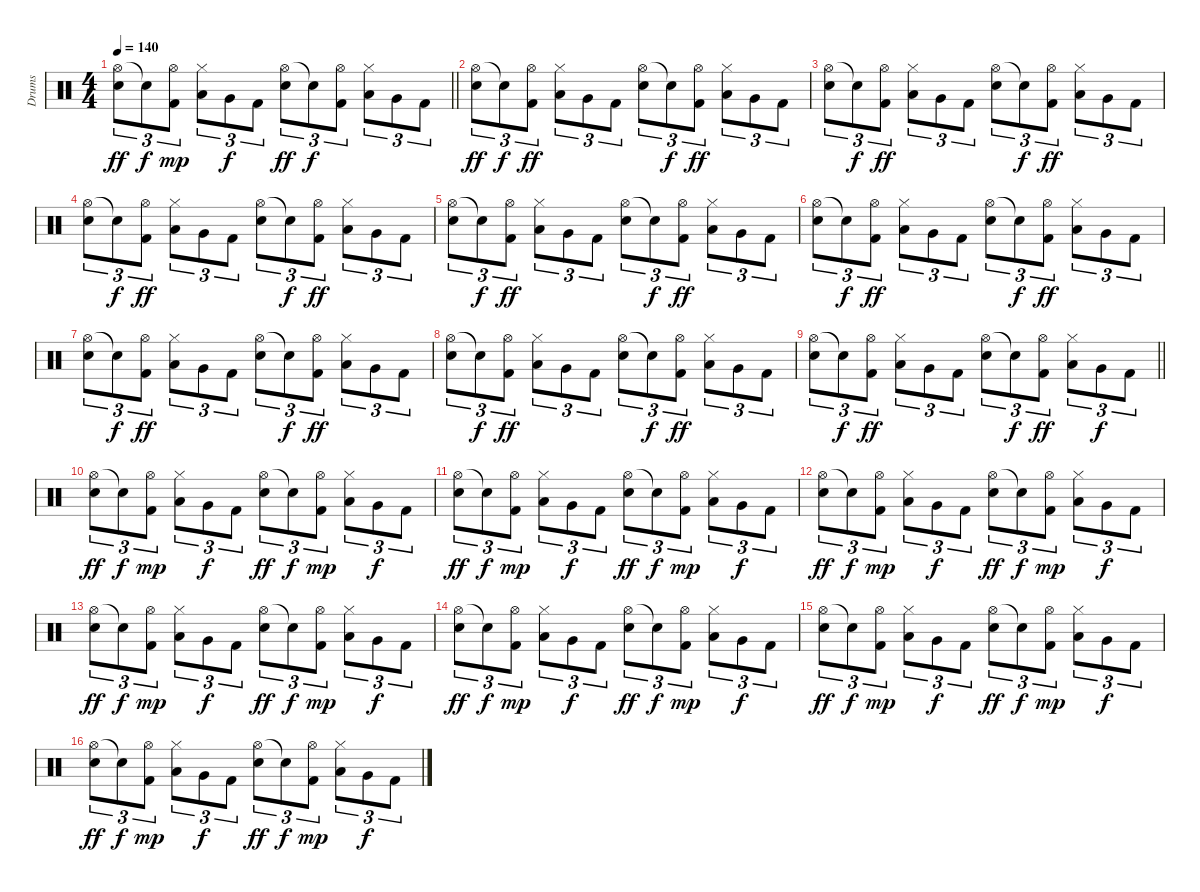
\track ("Drums" "Drums") {instrument percussion}
\staff {score}
\articulation defaults
\ts (4 4)
\tempo 140
\clef neutral
\barLineRight lightlight
\ks c
("Hi-Hat (open)" "Snare (hit) 2").8{tu (3 2) dy ff} "Snare (hit)"{t}.8{tu (3 2) dy f} ("Hi-Hat (open)" "Kick (hit) 2").8{tu (3 2) dy mp} ("Hi-Hat (closed)" "Low Tom (hit)").8{tu (3 2)} "Very Low Tom (hit)".8{tu (3 2) dy f} "Kick (hit) 2".8{tu (3 2)} ("Hi-Hat (open)" "Snare (hit) 2").8{tu (3 2) dy ff} "Snare (hit)"{t}.8{tu (3 2) dy f} ("Hi-Hat (open)" "Kick (hit) 2").8{tu (3 2)} ("Hi-Hat (closed)" "Low Tom (hit)").8{tu (3 2)} "Very Low Tom (hit)".8{tu (3 2)} "Kick (hit) 2".8{tu (3 2)} |
\section ("" "")
("Hi-Hat (open)" "Snare (hit) 2").8{tu (3 2) dy ff} "Snare (hit)"{t}.8{tu (3 2) dy f} ("Hi-Hat (open)" "Kick (hit) 2").8{tu (3 2) dy ff} ("Hi-Hat (closed)" "Low Tom (hit)").8{tu (3 2)} "Very Low Tom (hit)".8{tu (3 2)} "Kick (hit) 2".8{tu (3 2)} ("Hi-Hat (open)" "Snare (hit) 2").8{tu (3 2)} "Snare (hit)"{t}.8{tu (3 2) dy f} ("Hi-Hat (open)" "Kick (hit) 2").8{tu (3 2) dy ff} ("Hi-Hat (closed)" "Low Tom (hit)").8{tu (3 2)} "Very Low Tom (hit)".8{tu (3 2)} "Kick (hit) 2".8{tu (3 2)} |
("Hi-Hat (open)" "Snare (hit) 2").8{tu (3 2)} "Snare (hit)"{t}.8{tu (3 2) dy f} ("Hi-Hat (open)" "Kick (hit) 2").8{tu (3 2) dy ff} ("Hi-Hat (closed)" "Low Tom (hit)").8{tu (3 2)} "Very Low Tom (hit)".8{tu (3 2)} "Kick (hit) 2".8{tu (3 2)} ("Hi-Hat (open)" "Snare (hit) 2").8{tu (3 2)} "Snare (hit)"{t}.8{tu (3 2) dy f} ("Hi-Hat (open)" "Kick (hit) 2").8{tu (3 2) dy ff} ("Hi-Hat (closed)" "Low Tom (hit)").8{tu (3 2)} "Very Low Tom (hit)".8{tu (3 2)} "Kick (hit) 2".8{tu (3 2)} |
("Hi-Hat (open)" "Snare (hit) 2").8{tu (3 2)} "Snare (hit)"{t}.8{tu (3 2) dy f} ("Hi-Hat (open)" "Kick (hit) 2").8{tu (3 2) dy ff} ("Hi-Hat (closed)" "Low Tom (hit)").8{tu (3 2)} "Very Low Tom (hit)".8{tu (3 2)} "Kick (hit) 2".8{tu (3 2)} ("Hi-Hat (open)" "Snare (hit) 2").8{tu (3 2)} "Snare (hit)"{t}.8{tu (3 2) dy f} ("Hi-Hat (open)" "Kick (hit) 2").8{tu (3 2) dy ff} ("Hi-Hat (closed)" "Low Tom (hit)").8{tu (3 2)} "Very Low Tom (hit)".8{tu (3 2)} "Kick (hit) 2".8{tu (3 2)} |
("Hi-Hat (open)" "Snare (hit) 2").8{tu (3 2)} "Snare (hit)"{t}.8{tu (3 2) dy f} ("Hi-Hat (open)" "Kick (hit) 2").8{tu (3 2) dy ff} ("Hi-Hat (closed)" "Low Tom (hit)").8{tu (3 2)} "Very Low Tom (hit)".8{tu (3 2)} "Kick (hit) 2".8{tu (3 2)} ("Hi-Hat (open)" "Snare (hit) 2").8{tu (3 2)} "Snare (hit)"{t}.8{tu (3 2) dy f} ("Hi-Hat (open)" "Kick (hit) 2").8{tu (3 2) dy ff} ("Hi-Hat (closed)" "Low Tom (hit)").8{tu (3 2)} "Very Low Tom (hit)".8{tu (3 2)} "Kick (hit) 2".8{tu (3 2)} |
("Hi-Hat (open)" "Snare (hit) 2").8{tu (3 2)} "Snare (hit)"{t}.8{tu (3 2) dy f} ("Hi-Hat (open)" "Kick (hit) 2").8{tu (3 2) dy ff} ("Hi-Hat (closed)" "Low Tom (hit)").8{tu (3 2)} "Very Low Tom (hit)".8{tu (3 2)} "Kick (hit) 2".8{tu (3 2)} ("Hi-Hat (open)" "Snare (hit) 2").8{tu (3 2)} "Snare (hit)"{t}.8{tu (3 2) dy f} ("Hi-Hat (open)" "Kick (hit) 2").8{tu (3 2) dy ff} ("Hi-Hat (closed)" "Low Tom (hit)").8{tu (3 2)} "Very Low Tom (hit)".8{tu (3 2)} "Kick (hit) 2".8{tu (3 2)} |
("Hi-Hat (open)" "Snare (hit) 2").8{tu (3 2)} "Snare (hit)"{t}.8{tu (3 2) dy f} ("Hi-Hat (open)" "Kick (hit) 2").8{tu (3 2) dy ff} ("Hi-Hat (closed)" "Low Tom (hit)").8{tu (3 2)} "Very Low Tom (hit)".8{tu (3 2)} "Kick (hit) 2".8{tu (3 2)} ("Hi-Hat (open)" "Snare (hit) 2").8{tu (3 2)} "Snare (hit)"{t}.8{tu (3 2) dy f} ("Hi-Hat (open)" "Kick (hit) 2").8{tu (3 2) dy ff} ("Hi-Hat (closed)" "Low Tom (hit)").8{tu (3 2)} "Very Low Tom (hit)".8{tu (3 2)} "Kick (hit) 2".8{tu (3 2)} |
("Hi-Hat (open)" "Snare (hit) 2").8{tu (3 2)} "Snare (hit)"{t}.8{tu (3 2) dy f} ("Hi-Hat (open)" "Kick (hit) 2").8{tu (3 2) dy ff} ("Hi-Hat (closed)" "Low Tom (hit)").8{tu (3 2)} "Very Low Tom (hit)".8{tu (3 2)} "Kick (hit) 2".8{tu (3 2)} ("Hi-Hat (open)" "Snare (hit) 2").8{tu (3 2)} "Snare (hit)"{t}.8{tu (3 2) dy f} ("Hi-Hat (open)" "Kick (hit) 2").8{tu (3 2) dy ff} ("Hi-Hat (closed)" "Low Tom (hit)").8{tu (3 2)} "Very Low Tom (hit)".8{tu (3 2)} "Kick (hit) 2".8{tu (3 2)} |
\barLineRight lightlight
("Hi-Hat (open)" "Snare (hit) 2").8{tu (3 2)} "Snare (hit)"{t}.8{tu (3 2) dy f} ("Hi-Hat (open)" "Kick (hit) 2").8{tu (3 2) dy ff} ("Hi-Hat (closed)" "Low Tom (hit)").8{tu (3 2)} "Very Low Tom (hit)".8{tu (3 2)} "Kick (hit) 2".8{tu (3 2)} ("Hi-Hat (open)" "Snare (hit) 2").8{tu (3 2)} "Snare (hit)"{t}.8{tu (3 2) dy f} ("Hi-Hat (open)" "Kick (hit) 2").8{tu (3 2) dy ff} ("Hi-Hat (closed)" "Low Tom (hit)").8{tu (3 2)} "Very Low Tom (hit)".8{tu (3 2) dy f} "Kick (hit) 2".8{tu (3 2)} |
\section ("" "")
("Hi-Hat (open)" "Snare (hit) 2").8{tu (3 2) dy ff} "Snare (hit)"{t}.8{tu (3 2) dy f} ("Hi-Hat (open)" "Kick (hit) 2").8{tu (3 2) dy mp} ("Hi-Hat (closed)" "Low Tom (hit)").8{tu (3 2)} "Very Low Tom (hit)".8{tu (3 2) dy f} "Kick (hit) 2".8{tu (3 2)} ("Hi-Hat (open)" "Snare (hit) 2").8{tu (3 2) dy ff} "Snare (hit)"{t}.8{tu (3 2) dy f} ("Hi-Hat (open)" "Kick (hit) 2").8{tu (3 2) dy mp} ("Hi-Hat (closed)" "Low Tom (hit)").8{tu (3 2)} "Very Low Tom (hit)".8{tu (3 2) dy f} "Kick (hit) 2".8{tu (3 2)} |
("Hi-Hat (open)" "Snare (hit) 2").8{tu (3 2) dy ff} "Snare (hit)"{t}.8{tu (3 2) dy f} ("Hi-Hat (open)" "Kick (hit) 2").8{tu (3 2) dy mp} ("Hi-Hat (closed)" "Low Tom (hit)").8{tu (3 2)} "Very Low Tom (hit)".8{tu (3 2) dy f} "Kick (hit) 2".8{tu (3 2)} ("Hi-Hat (open)" "Snare (hit) 2").8{tu (3 2) dy ff} "Snare (hit)"{t}.8{tu (3 2) dy f} ("Hi-Hat (open)" "Kick (hit) 2").8{tu (3 2) dy mp} ("Hi-Hat (closed)" "Low Tom (hit)").8{tu (3 2)} "Very Low Tom (hit)".8{tu (3 2) dy f} "Kick (hit) 2".8{tu (3 2)} |
("Hi-Hat (open)" "Snare (hit) 2").8{tu (3 2) dy ff} "Snare (hit)"{t}.8{tu (3 2) dy f} ("Hi-Hat (open)" "Kick (hit) 2").8{tu (3 2) dy mp} ("Hi-Hat (closed)" "Low Tom (hit)").8{tu (3 2)} "Very Low Tom (hit)".8{tu (3 2) dy f} "Kick (hit) 2".8{tu (3 2)} ("Hi-Hat (open)" "Snare (hit) 2").8{tu (3 2) dy ff} "Snare (hit)"{t}.8{tu (3 2) dy f} ("Hi-Hat (open)" "Kick (hit) 2").8{tu (3 2) dy mp} ("Hi-Hat (closed)" "Low Tom (hit)").8{tu (3 2)} "Very Low Tom (hit)".8{tu (3 2) dy f} "Kick (hit) 2".8{tu (3 2)} |
("Hi-Hat (open)" "Snare (hit) 2").8{tu (3 2) dy ff} "Snare (hit)"{t}.8{tu (3 2) dy f} ("Hi-Hat (open)" "Kick (hit) 2").8{tu (3 2) dy mp} ("Hi-Hat (closed)" "Low Tom (hit)").8{tu (3 2)} "Very Low Tom (hit)".8{tu (3 2) dy f} "Kick (hit) 2".8{tu (3 2)} ("Hi-Hat (open)" "Snare (hit) 2").8{tu (3 2) dy ff} "Snare (hit)"{t}.8{tu (3 2) dy f} ("Hi-Hat (open)" "Kick (hit) 2").8{tu (3 2) dy mp} ("Hi-Hat (closed)" "Low Tom (hit)").8{tu (3 2)} "Very Low Tom (hit)".8{tu (3 2) dy f} "Kick (hit) 2".8{tu (3 2)} |
("Hi-Hat (open)" "Snare (hit) 2").8{tu (3 2) dy ff} "Snare (hit)"{t}.8{tu (3 2) dy f} ("Hi-Hat (open)" "Kick (hit) 2").8{tu (3 2) dy mp} ("Hi-Hat (closed)" "Low Tom (hit)").8{tu (3 2)} "Very Low Tom (hit)".8{tu (3 2) dy f} "Kick (hit) 2".8{tu (3 2)} ("Hi-Hat (open)" "Snare (hit) 2").8{tu (3 2) dy ff} "Snare (hit)"{t}.8{tu (3 2) dy f} ("Hi-Hat (open)" "Kick (hit) 2").8{tu (3 2) dy mp} ("Hi-Hat (closed)" "Low Tom (hit)").8{tu (3 2)} "Very Low Tom (hit)".8{tu (3 2) dy f} "Kick (hit) 2".8{tu (3 2)} |
("Hi-Hat (open)" "Snare (hit) 2").8{tu (3 2) dy ff} "Snare (hit)"{t}.8{tu (3 2) dy f} ("Hi-Hat (open)" "Kick (hit) 2").8{tu (3 2) dy mp} ("Hi-Hat (closed)" "Low Tom (hit)").8{tu (3 2)} "Very Low Tom (hit)".8{tu (3 2) dy f} "Kick (hit) 2".8{tu (3 2)} ("Hi-Hat (open)" "Snare (hit) 2").8{tu (3 2) dy ff} "Snare (hit)"{t}.8{tu (3 2) dy f} ("Hi-Hat (open)" "Kick (hit) 2").8{tu (3 2) dy mp} ("Hi-Hat (closed)" "Low Tom (hit)").8{tu (3 2)} "Very Low Tom (hit)".8{tu (3 2) dy f} "Kick (hit) 2".8{tu (3 2)} |
("Hi-Hat (open)" "Snare (hit) 2").8{tu (3 2) dy ff} "Snare (hit)"{t}.8{tu (3 2) dy f} ("Hi-Hat (open)" "Kick (hit) 2").8{tu (3 2) dy mp} ("Hi-Hat (closed)" "Low Tom (hit)").8{tu (3 2)} "Very Low Tom (hit)".8{tu (3 2) dy f} "Kick (hit) 2".8{tu (3 2)} ("Hi-Hat (open)" "Snare (hit) 2").8{tu (3 2) dy ff} "Snare (hit)"{t}.8{tu (3 2) dy f} ("Hi-Hat (open)" "Kick (hit) 2").8{tu (3 2) dy mp} ("Hi-Hat (closed)" "Low Tom (hit)").8{tu (3 2)} "Very Low Tom (hit)".8{tu (3 2) dy f} "Kick (hit) 2".8{tu (3 2)}
